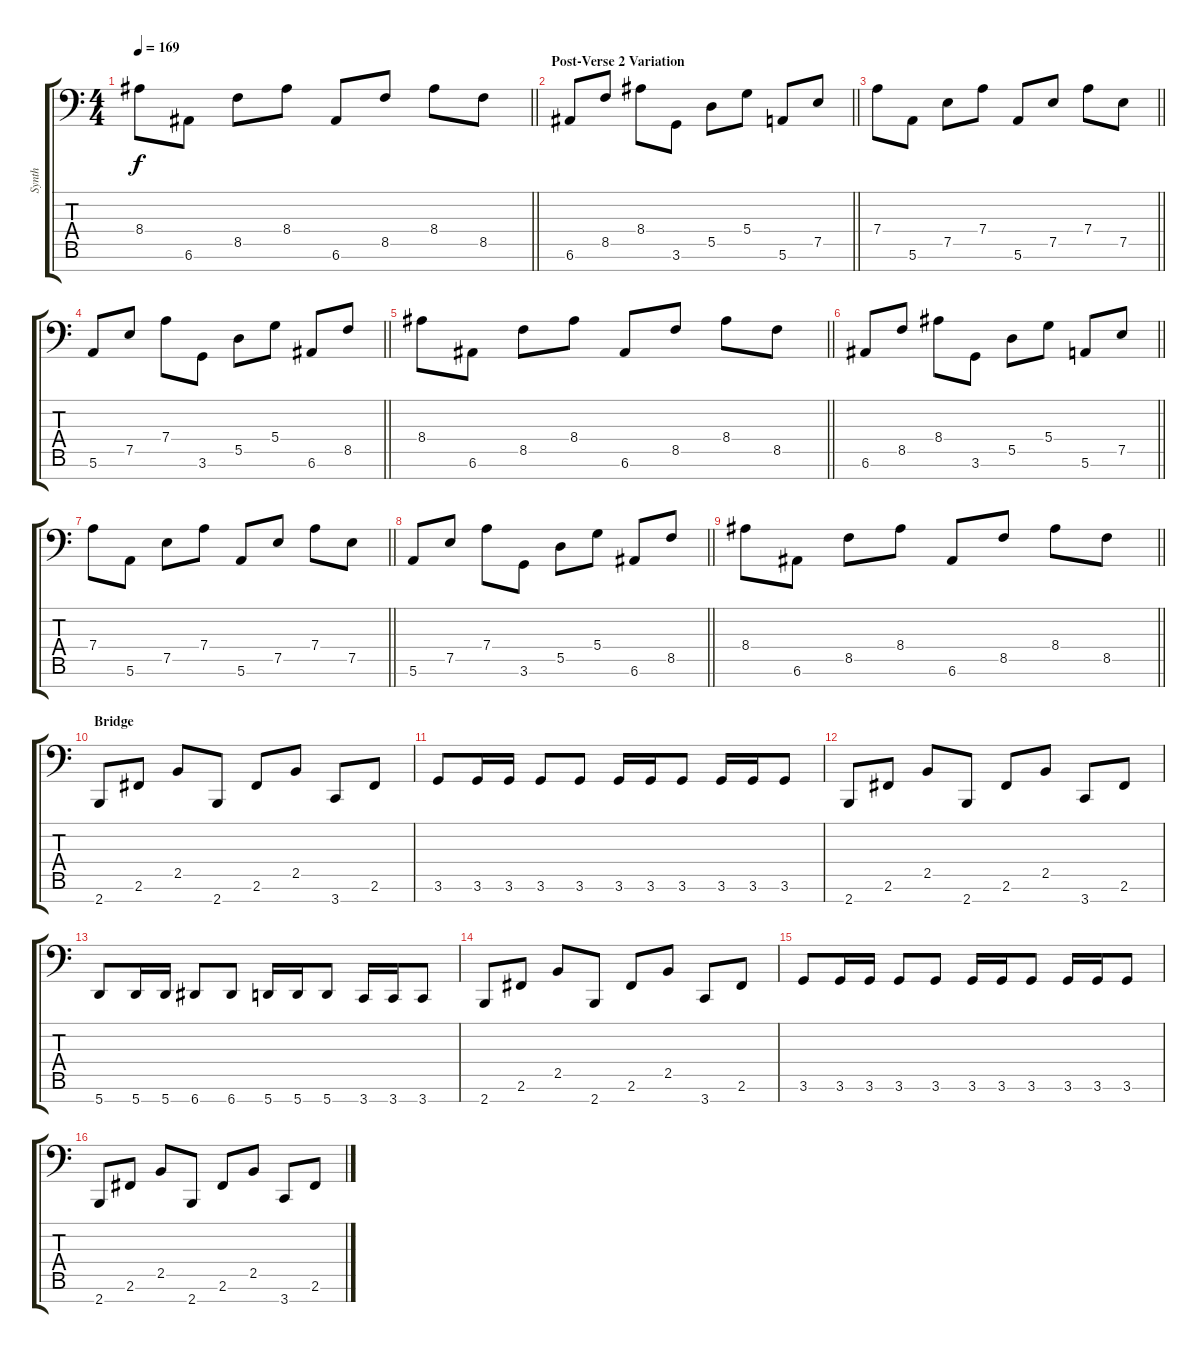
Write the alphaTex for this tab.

\track ("Synth" "Synth") {instrument electricbasspick}
\staff {score tabs}
\tuning (E3 B2 G2 D2 A1 E1 A0) {hide}
\ts (4 4)
\tempo 169
\clef f4
\barLineRight lightlight
\ks c
8.4.8{dy f} 6.6.8 8.5.8 8.4.8 6.6.8 8.5.8 8.4.8 8.5.8 |
\section ("" "Post-Verse 2 Variation")
\barLineRight lightlight
6.6.8 8.5.8 8.4.8 3.6.8 5.5.8 5.4.8 5.6.8 7.5.8 |
\barLineRight lightlight
7.4.8 5.6.8 7.5.8 7.4.8 5.6.8 7.5.8 7.4.8 7.5.8 |
\barLineRight lightlight
5.6.8 7.5.8 7.4.8 3.6.8 5.5.8 5.4.8 6.6.8 8.5.8 |
\barLineRight lightlight
8.4.8 6.6.8 8.5.8 8.4.8 6.6.8 8.5.8 8.4.8 8.5.8 |
\barLineRight lightlight
6.6.8 8.5.8 8.4.8 3.6.8 5.5.8 5.4.8 5.6.8 7.5.8 |
\barLineRight lightlight
7.4.8 5.6.8 7.5.8 7.4.8 5.6.8 7.5.8 7.4.8 7.5.8 |
\barLineRight lightlight
5.6.8 7.5.8 7.4.8 3.6.8 5.5.8 5.4.8 6.6.8 8.5.8 |
\barLineRight lightlight
8.4.8 6.6.8 8.5.8 8.4.8 6.6.8 8.5.8 8.4.8 8.5.8 |
\section ("" "Bridge")
2.7.8 2.6.8 2.5.8 2.7.8 2.6.8 2.5.8 3.7.8 2.6.8 |
3.6.8 3.6.16 3.6.16 3.6.8 3.6.8 3.6.16 3.6.16 3.6.8 3.6.16 3.6.16 3.6.8 |
2.7.8 2.6.8 2.5.8 2.7.8 2.6.8 2.5.8 3.7.8 2.6.8 |
5.7.8 5.7.16 5.7.16 6.7.8 6.7.8 5.7.16 5.7.16 5.7.8 3.7.16 3.7.16 3.7.8 |
2.7.8 2.6.8 2.5.8 2.7.8 2.6.8 2.5.8 3.7.8 2.6.8 |
3.6.8 3.6.16 3.6.16 3.6.8 3.6.8 3.6.16 3.6.16 3.6.8 3.6.16 3.6.16 3.6.8 |
2.7.8 2.6.8 2.5.8 2.7.8 2.6.8 2.5.8 3.7.8 2.6.8
